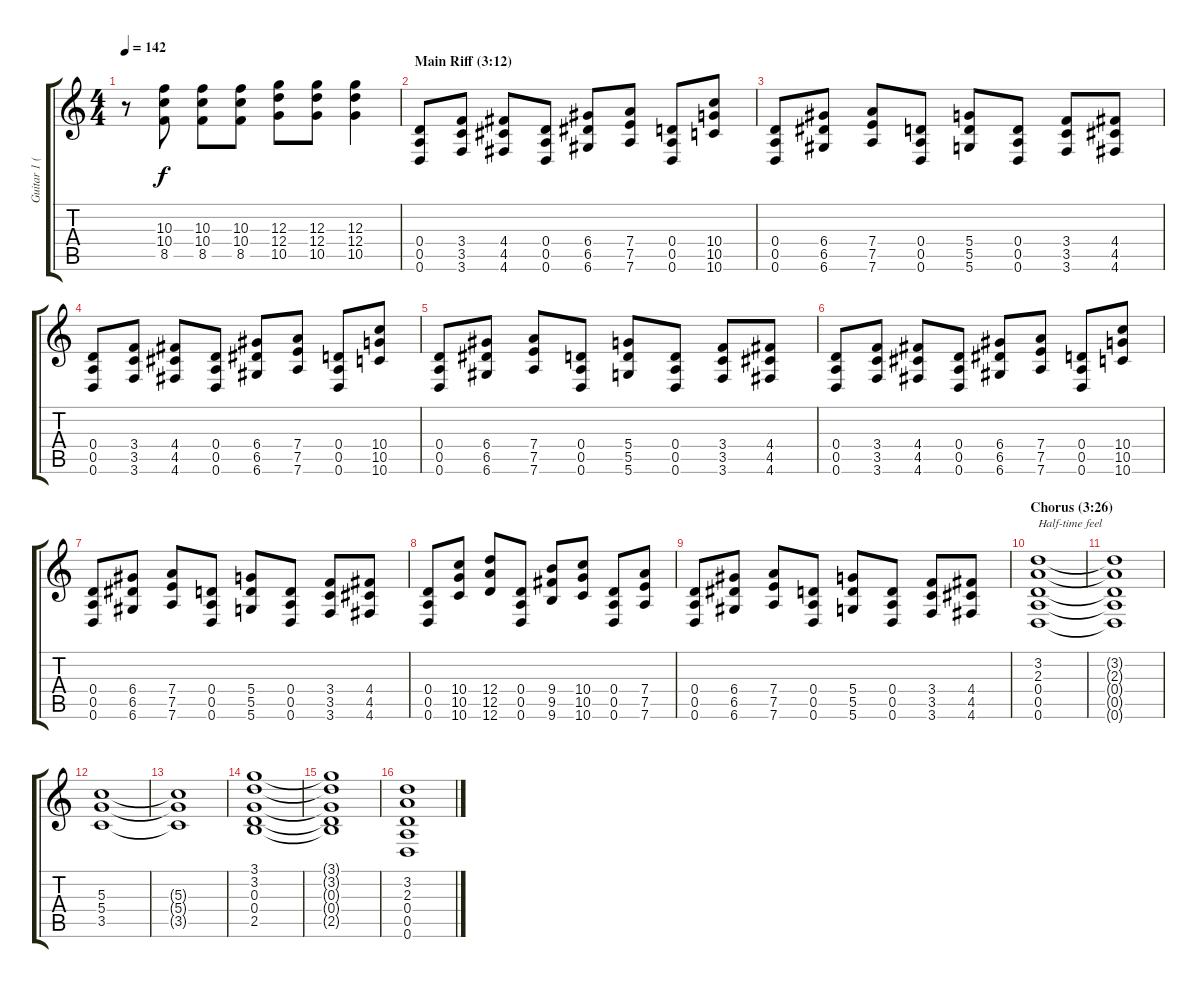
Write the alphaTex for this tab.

\track ("Guitar 1 (Slash)" "Guitar 1 (") {instrument overdrivenguitar}
\staff {score tabs}
\tuning (E4 B3 G3 D3 A2 D2) {hide}
\ts (4 4)
\tempo 142
\clef g2
\ks c
r.8{dy f} (10.3 10.4 8.5).8 (10.3 10.4 8.5).8 (10.3 10.4 8.5).8 (12.3 12.4 10.5).8 (12.3 12.4 10.5).8 (12.3 12.4 10.5).4 |
\section ("" "Main Riff (3:12)")
(0.4 0.5 0.6).8 (3.4 3.5 3.6).8 (4.4 4.5 4.6).8 (0.4 0.5 0.6).8 (6.4 6.5 6.6).8 (7.4 7.5 7.6).8 (0.4 0.5 0.6).8 (10.4 10.5 10.6).8 |
(0.4 0.5 0.6).8 (6.4 6.5 6.6).8 (7.4 7.5 7.6).8 (0.4 0.5 0.6).8 (5.4 5.5 5.6).8 (0.4 0.5 0.6).8 (3.4 3.5 3.6).8 (4.4 4.5 4.6).8 |
(0.4 0.5 0.6).8 (3.4 3.5 3.6).8 (4.4 4.5 4.6).8 (0.4 0.5 0.6).8 (6.4 6.5 6.6).8 (7.4 7.5 7.6).8 (0.4 0.5 0.6).8 (10.4 10.5 10.6).8 |
(0.4 0.5 0.6).8 (6.4 6.5 6.6).8 (7.4 7.5 7.6).8 (0.4 0.5 0.6).8 (5.4 5.5 5.6).8 (0.4 0.5 0.6).8 (3.4 3.5 3.6).8 (4.4 4.5 4.6).8 |
(0.4 0.5 0.6).8 (3.4 3.5 3.6).8 (4.4 4.5 4.6).8 (0.4 0.5 0.6).8 (6.4 6.5 6.6).8 (7.4 7.5 7.6).8 (0.4 0.5 0.6).8 (10.4 10.5 10.6).8 |
(0.4 0.5 0.6).8 (6.4 6.5 6.6).8 (7.4 7.5 7.6).8 (0.4 0.5 0.6).8 (5.4 5.5 5.6).8 (0.4 0.5 0.6).8 (3.4 3.5 3.6).8 (4.4 4.5 4.6).8 |
(0.4 0.5 0.6).8 (10.4 10.5 10.6).8 (12.4 12.5 12.6).8 (0.4 0.5 0.6).8 (9.4 9.5 9.6).8 (10.4 10.5 10.6).8 (0.4 0.5 0.6).8 (7.4 7.5 7.6).8 |
(0.4 0.5 0.6).8 (6.4 6.5 6.6).8 (7.4 7.5 7.6).8 (0.4 0.5 0.6).8 (5.4 5.5 5.6).8 (0.4 0.5 0.6).8 (3.4 3.5 3.6).8 (4.4 4.5 4.6).8 |
\section ("" "Chorus (3:26)")
(3.2 2.3 0.4 0.5 0.6).1{txt "Half-time feel"} |
(3.2{t} 2.3{t} 0.4{t} 0.5{t} 0.6{t}).1 |
(5.3 5.4 3.5).1 |
(5.3{t} 5.4{t} 3.5{t}).1 |
(3.1 3.2 0.3 0.4 2.5).1 |
(3.1{t} 3.2{t} 0.3{t} 0.4{t} 2.5{t}).1 |
(3.2 2.3 0.4 0.5 0.6).1
